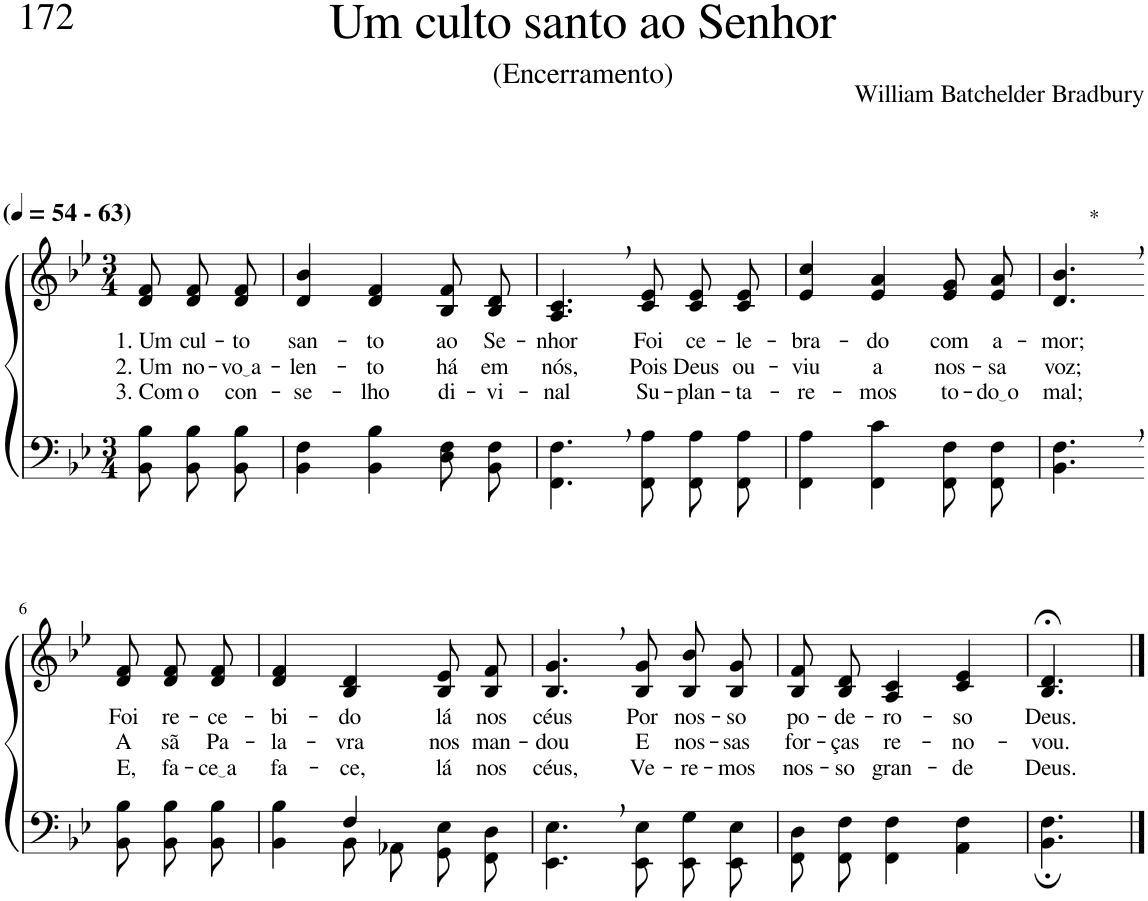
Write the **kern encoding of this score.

**kern	**kern	**text	**text	**text
*part2	*part1	*part1	*part1	*part1
*staff2	*staff1	*staff1	*staff1	*staff1
*I"Parte III e IV	*I"Parte I e II	*	*	*
*clefF4	*clefG2	*	*	*
*Trd-1c-2	*Trd-1c-2	*	*	*
*k[b-e-]	*k[b-e-]	*	*	*
*M3/4	*M3/4	*	*	*
*MM54	*MM54	*	*	*
=1	=1	=1	=1	=1
!	!LO:TX:a:B:t=(	!	!	!
!	!LO:TX:a:B:t=- 63)	!	!	!
!	!	!LO:LY:b	!LO:LY:b	!LO:LY:b
8BB-\ 8B-\	8d/ 8f/	1. Um	2. Um	3. Com
!	!	!LO:LY:b	!LO:LY:b	!LO:LY:b
8BB-\ 8B-\L	8d/ 8f/L	cul-	no-	o
!	!	!LO:LY:b	!LO:LY:b	!LO:LY:b
8BB-\ 8B-\J	8d/ 8f/J	-to	vo a	con-
=2	=2	=2	=2	=2
!	!	!LO:LY:b	!LO:LY:b	!LO:LY:b
4BB-\ 4F\	4d/ 4b-/	san-	-len-	-se-
!	!	!LO:LY:b	!LO:LY:b	!LO:LY:b
4BB-\ 4B-\	4d/ 4f/	-to	-to	-lho
!	!	!LO:LY:b	!LO:LY:b	!LO:LY:b
8D\ 8F\L	8B-/ 8f/L	ao	há	di-
!	!	!LO:LY:b	!LO:LY:b	!LO:LY:b
8BB-\ 8F\J	8B-/ 8d/J	Se-	em	-vi-
=3	=3	=3	=3	=3
!	!	!LO:LY:b	!LO:LY:b	!LO:LY:b
4.FF\, 4.F\,	4.A/, 4.c/,	-nhor	nós,	-nal
!	!	!LO:LY:b	!LO:LY:b	!LO:LY:b
8FF\ 8A\	8c/ 8e-/	Foi	Pois	Su-
!	!	!LO:LY:b	!LO:LY:b	!LO:LY:b
8FF/ 8A/L	8c/ 8e-/L	ce-	Deus	-plan-
!	!	!LO:LY:b	!LO:LY:b	!LO:LY:b
8FF/ 8A/J	8c/ 8e-/J	-le-	ou-	-ta-
=4	=4	=4	=4	=4
!	!	!LO:LY:b	!LO:LY:b	!LO:LY:b
4FF\ 4A\	4e-/ 4cc/	-bra-	-viu	-re-
!	!	!LO:LY:b	!LO:LY:b	!LO:LY:b
4FF\ 4c\	4e-/ 4a/	-do	a	-mos
!	!	!LO:LY:b	!LO:LY:b	!LO:LY:b
8FF/ 8F/L	8e-/ 8g/L	com	nos-	to-
!	!	!LO:LY:b	!LO:LY:b	!LO:LY:b
8FF/ 8F/J	8e-/ 8a/J	a-	-sa	do o
=5	=5	=5	=5	=5
!	!LO:TX:a:t=*	!	!	!
!	!	!LO:LY:b	!LO:LY:b	!LO:LY:b
4.BB-\, 4.F\,	4.d/, 4.b-/,	-mor;	voz;	mal;
!!LO:LB:g=z
=6-	=6-	=6-	=6-	=6-
!	!	!LO:LY:b	!LO:LY:b	!LO:LY:b
8BB-\ 8B-\	8d/ 8f/	Foi	A	E,
!	!	!LO:LY:b	!LO:LY:b	!LO:LY:b
8BB-\ 8B-\L	8d/ 8f/L	re-	sã	fa-
!	!	!LO:LY:b	!LO:LY:b	!LO:LY:b
8BB-\ 8B-\J	8d/ 8f/J	-ce-	Pa-	ce a
=7	=7	=7	=7	=7
*^	*	*	*	*
!	!	!	!LO:LY:b	!LO:LY:b	!LO:LY:b
4ryy	4BB-\ 4B-\	4d/ 4f/	-bi-	-la-	fa-
!	!	!	!LO:LY:b	!LO:LY:b	!LO:LY:b
4F/	8BB-\L	4B-/ 4d/	-do	-vra	-ce,
.	8AA-X\J	.	.	.	.
!	!	!	!LO:LY:b	!LO:LY:b	!LO:LY:b
4ryy	8GG/ 8E-/L	8B-/ 8e-/L	lá	nos	lá
!	!	!	!LO:LY:b	!LO:LY:b	!LO:LY:b
.	8FF/ 8D/J	8B-/ 8f/J	nos	man-	nos
=8	=8	=8	=8	=8	=8
!	!	!	!LO:LY:b	!LO:LY:b	!LO:LY:b
*v	*v	*	*	*	*
4.EE-\, 4.E-\,	4.B-/, 4.g/,	céus	-dou	céus,
!	!	!LO:LY:b	!LO:LY:b	!LO:LY:b
8EE-\ 8E-\	8B-/ 8g/	Por	E	Ve-
!	!	!LO:LY:b	!LO:LY:b	!LO:LY:b
8EE-/ 8G/L	8B-/ 8b-/L	nos-	nos-	-re-
!	!	!LO:LY:b	!LO:LY:b	!LO:LY:b
8EE-/ 8E-/J	8B-/ 8g/J	-so	-sas	-mos
=9	=9	=9	=9	=9
!	!	!LO:LY:b	!LO:LY:b	!LO:LY:b
8FF/ 8D/L	8B-/ 8f/L	po-	for-	nos-
!	!	!LO:LY:b	!LO:LY:b	!LO:LY:b
8FF/ 8F/J	8B-/ 8d/J	-de-	-ças	-so
!	!	!LO:LY:b	!LO:LY:b	!LO:LY:b
4FF\ 4F\	4A/ 4c/	-ro-	re-	gran-
!	!	!LO:LY:b	!LO:LY:b	!LO:LY:b
4AA\ 4F\	4c/ 4e-/	-so	-no-	-de
=10	=10	=10	=10	=10
!	!	!LO:LY:b	!LO:LY:b	!LO:LY:b
4.BB-\; 4.F\;	4.B-/;< 4.d/;<	Deus.	-vou.	Deus.
==	==	==	==	==
*-	*-	*-	*-	*-
